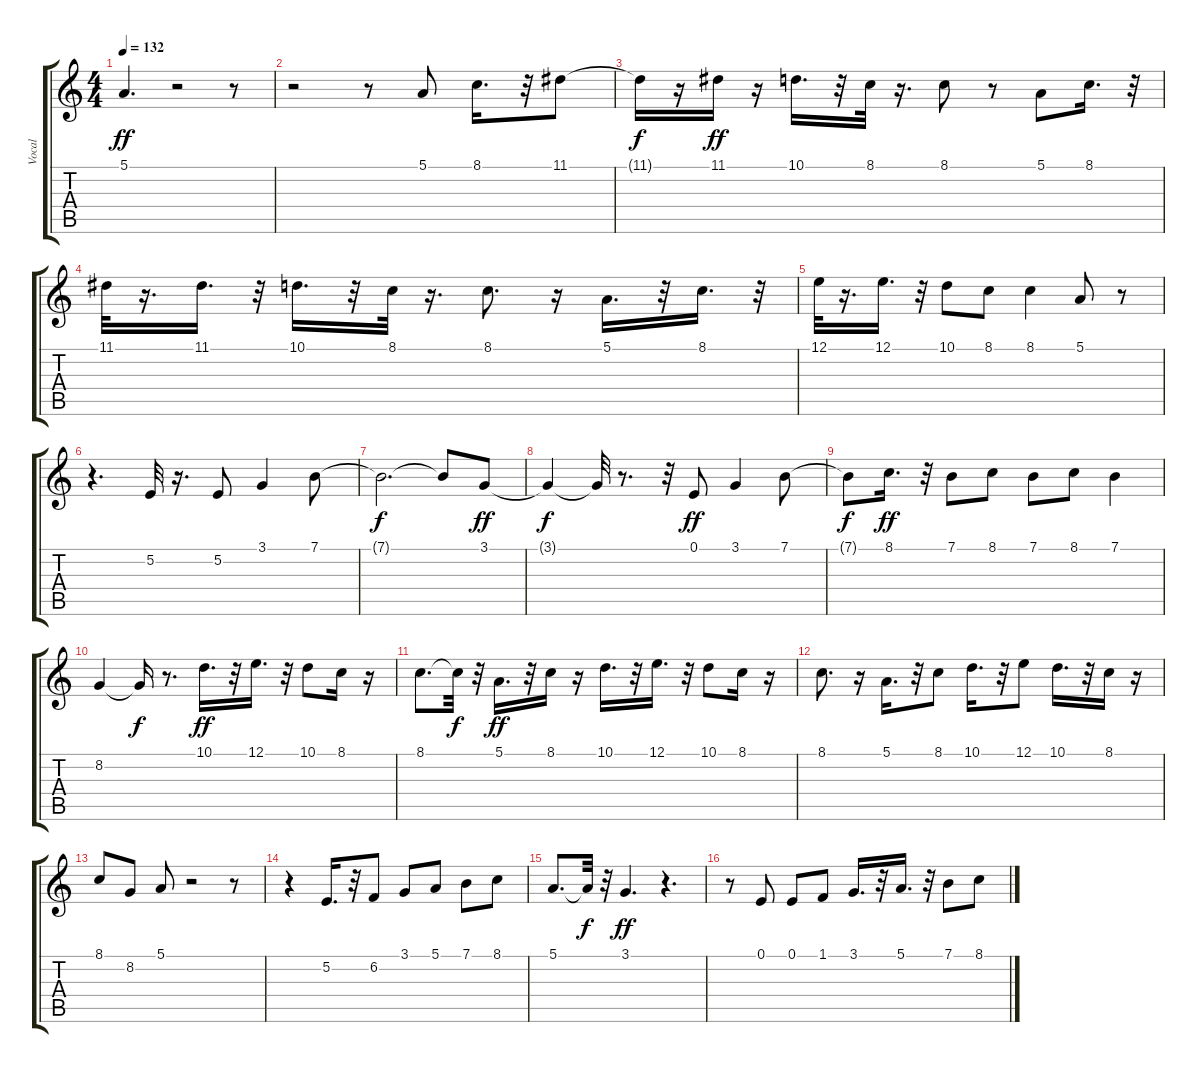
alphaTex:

\track ("Vocal" "Vocal") {instrument panflute}
\staff {score tabs}
\tuning (E4 B3 G3 D3 A2 E2) {hide}
\ts (4 4)
\tempo 132
\clef g2
\ks c
5.1.4{d dy ff} r.2 r.8 |
r.2 r.8 5.1.8 8.1.16{d} r.32 11.1.8 |
11.1{t}.16{dy f} r.16 11.1.16{dy ff} r.16 10.1.16{d} r.32 8.1.32 r.16{d} 8.1.8 r.8 5.1.8 8.1.16{d} r.32 |
11.1.32 r.16{d} 11.1.16{d} r.32 10.1.16{d} r.32 8.1.32 r.16{d} 8.1.8{d} r.16 5.1.16{d} r.32 8.1.16{d} r.32 |
12.1.32 r.16{d} 12.1.16{d} r.32 10.1.8 8.1.8 8.1.4 5.1.8 r.8 |
r.4{d} 5.2.32 r.16{d} 5.2.8 3.1.4 7.1.8 |
7.1{t}.2{d dy f} 7.1{t}.8 3.1.8{dy ff} |
3.1{t}.4{dy f} 3.1{t}.32 r.8{d} r.32 0.1.8{dy ff} 3.1.4 7.1.8 |
7.1{t}.8{dy f} 8.1.16{d dy ff} r.32 7.1.8 8.1.8 7.1.8 8.1.8 7.1.4 |
8.2.4 8.2{t}.16{dy f} r.8{d} 10.1.16{d dy ff} r.32 12.1.16{d} r.32 10.1.8 8.1.16 r.16 |
8.1.8{d} 8.1{t}.32{dy f} r.32 5.1.16{d dy ff} r.32 8.1.16 r.16 10.1.16{d} r.32 12.1.16{d} r.32 10.1.8 8.1.16 r.16 |
8.1.8{d} r.16 5.1.16{d} r.32 8.1.8 10.1.16{d} r.32 12.1.8 10.1.16{d} r.32 8.1.16 r.16 |
8.1.8 8.2.8 5.1.8 r.2 r.8 |
r.4 5.2.16{d} r.32 6.2.8 3.1.8 5.1.8 7.1.8 8.1.8 |
5.1.8{d} 5.1{t}.32{dy f} r.32 3.1.4{d dy ff} r.4{d} |
r.8 0.1.8 0.1.8 1.1.8 3.1.16{d} r.32 5.1.16{d} r.32 7.1.8 8.1.8
